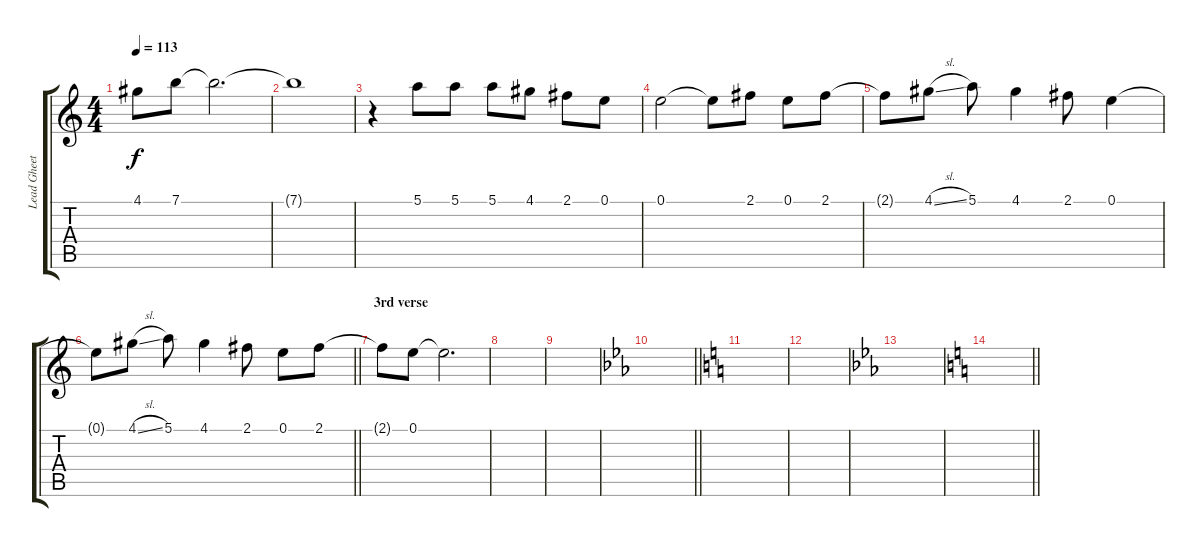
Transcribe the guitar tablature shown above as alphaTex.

\track ("Lead Gheetar" "Lead Gheet") {instrument overdrivenguitar}
\staff {score tabs}
\tuning (E4 B3 G3 D3 A2 E2) {hide}
\ts (4 4)
\tempo 113
\clef g2
\ks c
4.1.8{dy f} 7.1.8 7.1{t}.2{d} |
7.1{t}.1 |
r.4 5.1.8 5.1.8 5.1.8 4.1.8 2.1.8 0.1.8 |
0.1.2 0.1{t}.8 2.1.8 0.1.8 2.1.8 |
2.1{t}.8 4.1{sl}.8 5.1.8 4.1.4 2.1.8 0.1.4 |
\barLineRight lightlight
0.1{t}.8 4.1{sl}.8 5.1.8 4.1.4 2.1.8 0.1.8 2.1.8 |
\section ("" "3rd verse")
2.1{t}.8 0.1.8 0.1{t}.2{d} |
|
|
\barLineRight lightlight
\ks eb
|
\ks c
|
|
\ks eb
|
\barLineRight lightlight
\ks c
